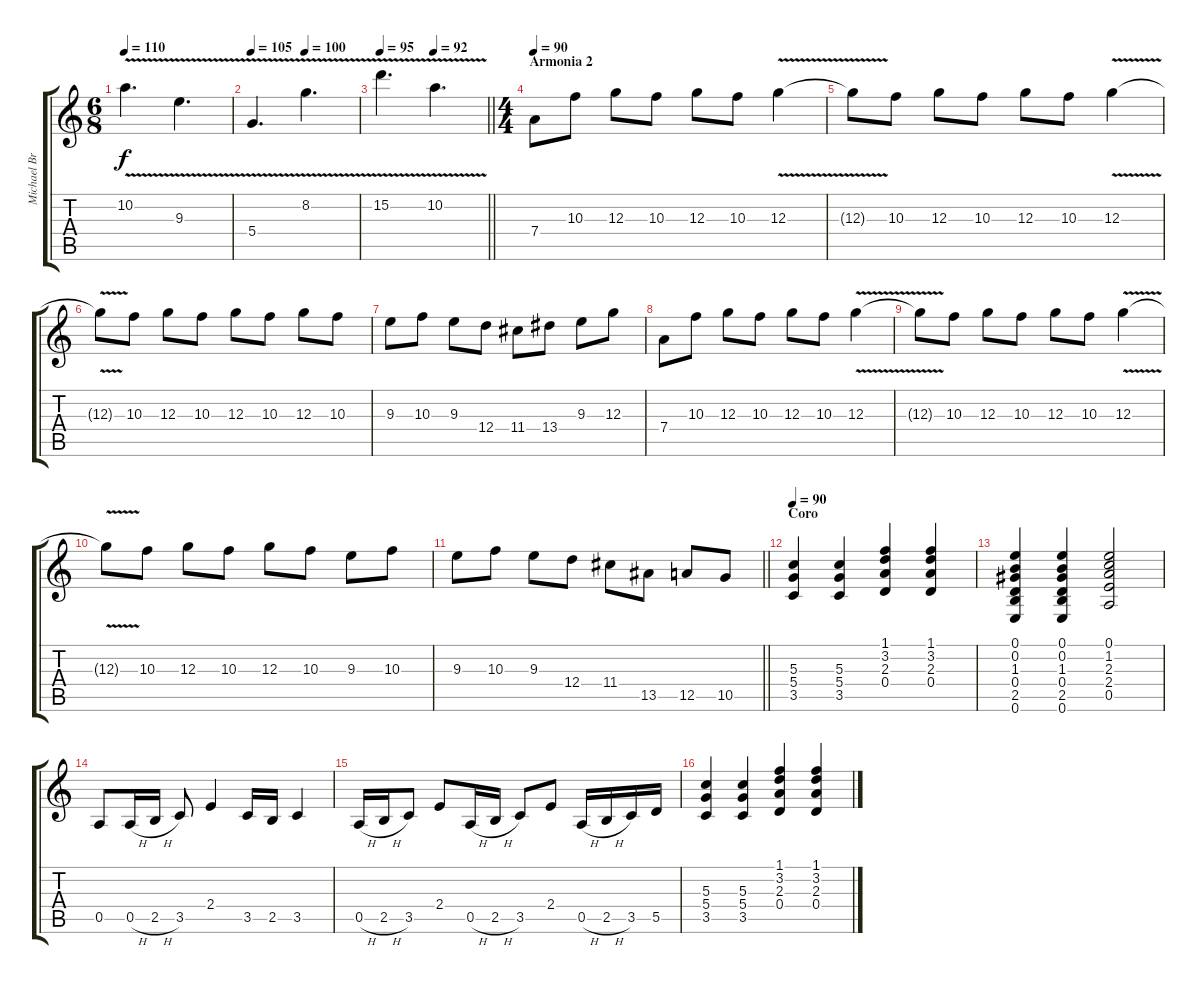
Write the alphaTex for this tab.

\track ("Michael Bruce" "Michael Br") {instrument overdrivenguitar}
\staff {score tabs}
\tuning (E4 B3 G3 D3 A2 E2) {hide}
\ts (6 8)
\tempo 110
\clef g2
\ks c
10.2{v}.4{d dy f} 9.3{v}.4{d} |
\tempo 105
\tempo (100 0.5)
5.4{v}.4{d} 8.2{v}.4{d} |
\tempo 95
\tempo (92 0.5)
\barLineRight lightlight
15.2{v}.4{d} 10.2{v}.4{d} |
\ts (4 4)
\section ("" "Armonia 2")
\tempo 90
7.4.8 10.3.8 12.3.8 10.3.8 12.3.8 10.3.8 12.3{v}.4 |
12.3{t}.8 10.3.8 12.3.8 10.3.8 12.3.8 10.3.8 12.3{v}.4 |
12.3{t}.8 10.3.8 12.3.8 10.3.8 12.3.8 10.3.8 12.3.8 10.3.8 |
9.3.8 10.3.8 9.3.8 12.4.8 11.4.8 13.4.8 9.3.8 12.3.8 |
7.4.8 10.3.8 12.3.8 10.3.8 12.3.8 10.3.8 12.3{v}.4 |
12.3{t}.8 10.3.8 12.3.8 10.3.8 12.3.8 10.3.8 12.3{v}.4 |
12.3{t}.8 10.3.8 12.3.8 10.3.8 12.3.8 10.3.8 9.3.8 10.3.8 |
\barLineRight lightlight
9.3.8 10.3.8 9.3.8 12.4.8 11.4.8 13.5.8 12.5.8 10.5.8 |
\section ("" "Coro")
\tempo 90
(5.3 5.4 3.5).4{instrument electricguitarclean} (5.3 5.4 3.5).4 (1.1 3.2 2.3 0.4).4 (1.1 3.2 2.3 0.4).4 |
(0.1 0.2 1.3 0.4 2.5 0.6).4 (0.1 0.2 1.3 0.4 2.5 0.6).4 (0.1 1.2 2.3 2.4 0.5).2 |
0.5.8{instrument overdrivenguitar} 0.5{h}.16 2.5{h}.16 3.5.8 2.4.4 3.5.16 2.5.16 3.5.4 |
0.5{h}.16 2.5{h}.16 3.5.8 2.4.8 0.5{h}.16 2.5{h}.16 3.5.8 2.4.8 0.5{h}.16 2.5{h}.16 3.5.16 5.5.16 |
(5.3 5.4 3.5).4{instrument electricguitarclean} (5.3 5.4 3.5).4 (1.1 3.2 2.3 0.4).4 (1.1 3.2 2.3 0.4).4
